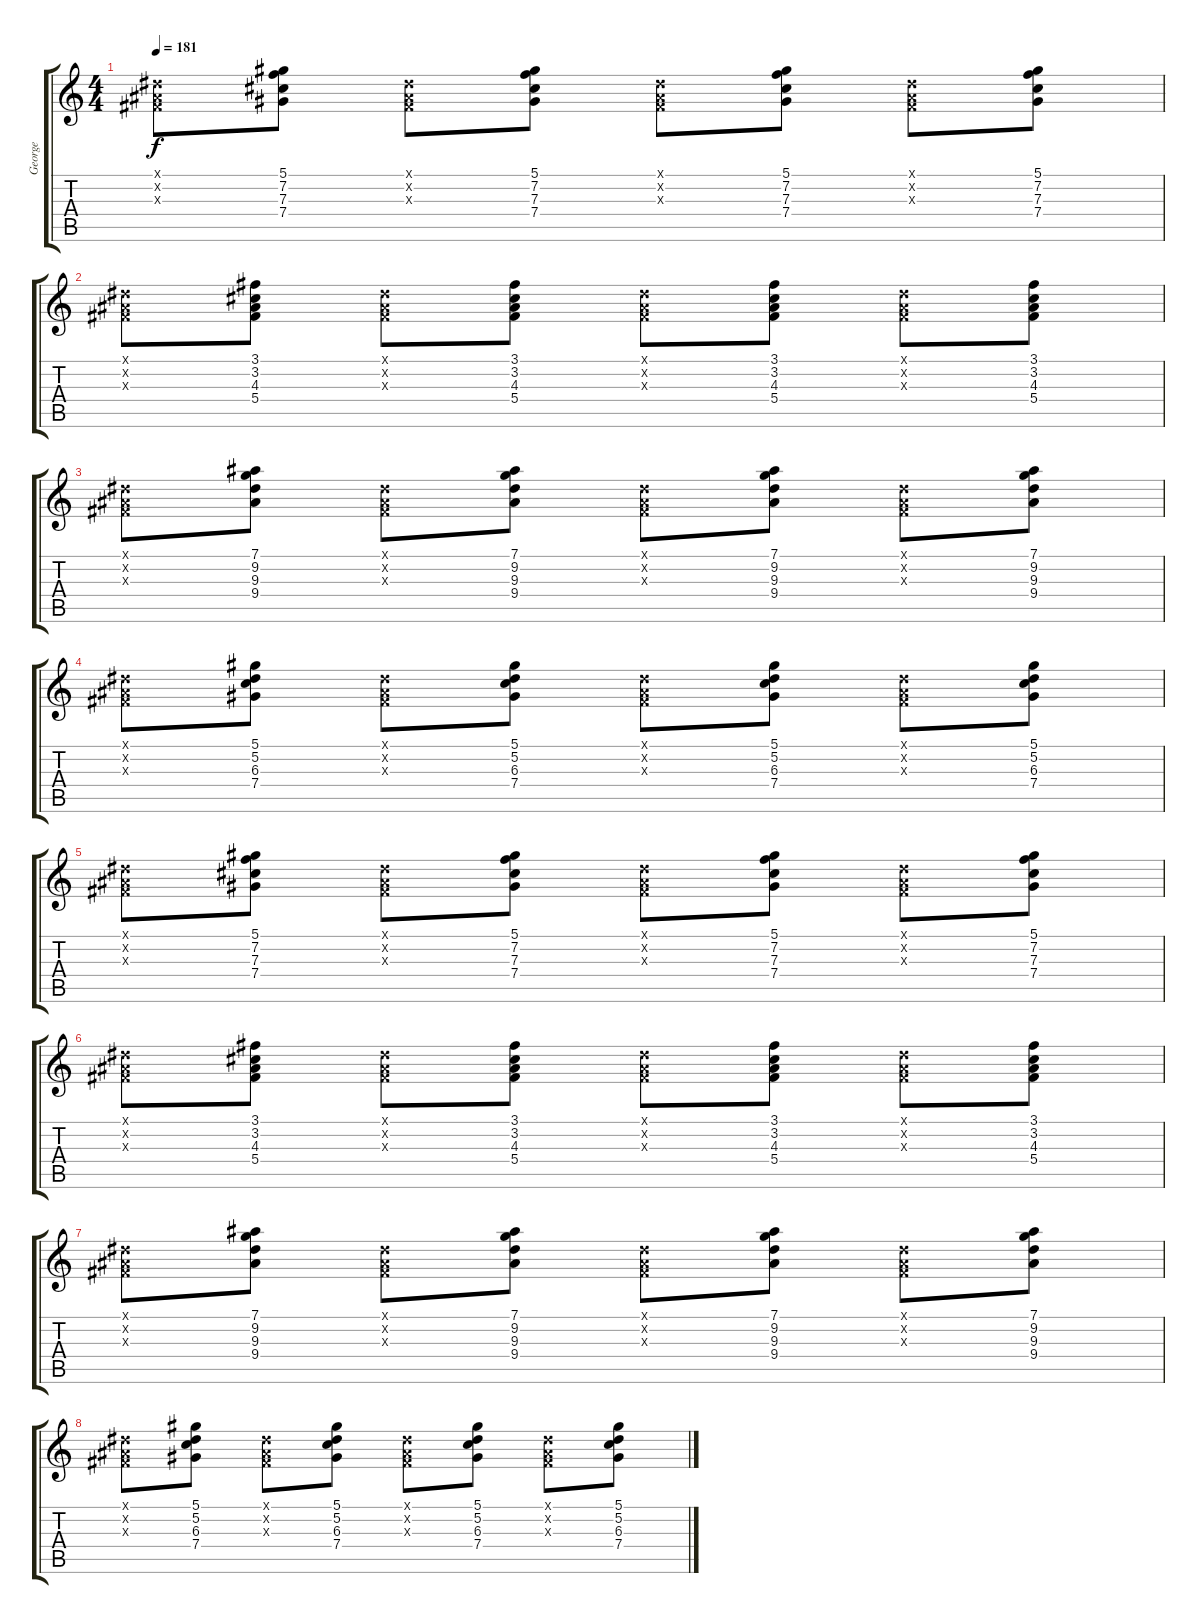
\track ("George" "George") {instrument acousticguitarsteel}
\staff {score tabs}
\tuning (Eb4 Bb3 Gb3 Db3 Ab2 Eb2) {hide}
\ts (4 4)
\tempo 181
\clef g2
\ks c
(0.1{x} 0.2{x} 0.3{x}).8{dy f} (5.1 7.2 7.3 7.4).8 (0.1{x} 0.2{x} 0.3{x}).8 (5.1 7.2 7.3 7.4).8 (0.1{x} 0.2{x} 0.3{x}).8 (5.1 7.2 7.3 7.4).8 (0.1{x} 0.2{x} 0.3{x}).8 (5.1 7.2 7.3 7.4).8 |
(0.1{x} 0.2{x} 0.3{x}).8 (3.1 3.2 4.3 5.4).8 (0.1{x} 0.2{x} 0.3{x}).8 (3.1 3.2 4.3 5.4).8 (0.1{x} 0.2{x} 0.3{x}).8 (3.1 3.2 4.3 5.4).8 (0.1{x} 0.2{x} 0.3{x}).8 (3.1 3.2 4.3 5.4).8 |
(0.1{x} 0.2{x} 0.3{x}).8 (7.1 9.2 9.3 9.4).8 (0.1{x} 0.2{x} 0.3{x}).8 (7.1 9.2 9.3 9.4).8 (0.1{x} 0.2{x} 0.3{x}).8 (7.1 9.2 9.3 9.4).8 (0.1{x} 0.2{x} 0.3{x}).8 (7.1 9.2 9.3 9.4).8 |
(0.1{x} 0.2{x} 0.3{x}).8 (5.1 5.2 6.3 7.4).8 (0.1{x} 0.2{x} 0.3{x}).8 (5.1 5.2 6.3 7.4).8 (0.1{x} 0.2{x} 0.3{x}).8 (5.1 5.2 6.3 7.4).8 (0.1{x} 0.2{x} 0.3{x}).8 (5.1 5.2 6.3 7.4).8 |
(0.1{x} 0.2{x} 0.3{x}).8 (5.1 7.2 7.3 7.4).8 (0.1{x} 0.2{x} 0.3{x}).8 (5.1 7.2 7.3 7.4).8 (0.1{x} 0.2{x} 0.3{x}).8 (5.1 7.2 7.3 7.4).8 (0.1{x} 0.2{x} 0.3{x}).8 (5.1 7.2 7.3 7.4).8 |
(0.1{x} 0.2{x} 0.3{x}).8 (3.1 3.2 4.3 5.4).8 (0.1{x} 0.2{x} 0.3{x}).8 (3.1 3.2 4.3 5.4).8 (0.1{x} 0.2{x} 0.3{x}).8 (3.1 3.2 4.3 5.4).8 (0.1{x} 0.2{x} 0.3{x}).8 (3.1 3.2 4.3 5.4).8 |
(0.1{x} 0.2{x} 0.3{x}).8 (7.1 9.2 9.3 9.4).8 (0.1{x} 0.2{x} 0.3{x}).8 (7.1 9.2 9.3 9.4).8 (0.1{x} 0.2{x} 0.3{x}).8 (7.1 9.2 9.3 9.4).8 (0.1{x} 0.2{x} 0.3{x}).8 (7.1 9.2 9.3 9.4).8 |
(0.1{x} 0.2{x} 0.3{x}).8 (5.1 5.2 6.3 7.4).8 (0.1{x} 0.2{x} 0.3{x}).8 (5.1 5.2 6.3 7.4).8 (0.1{x} 0.2{x} 0.3{x}).8 (5.1 5.2 6.3 7.4).8 (0.1{x} 0.2{x} 0.3{x}).8 (5.1 5.2 6.3 7.4).8
